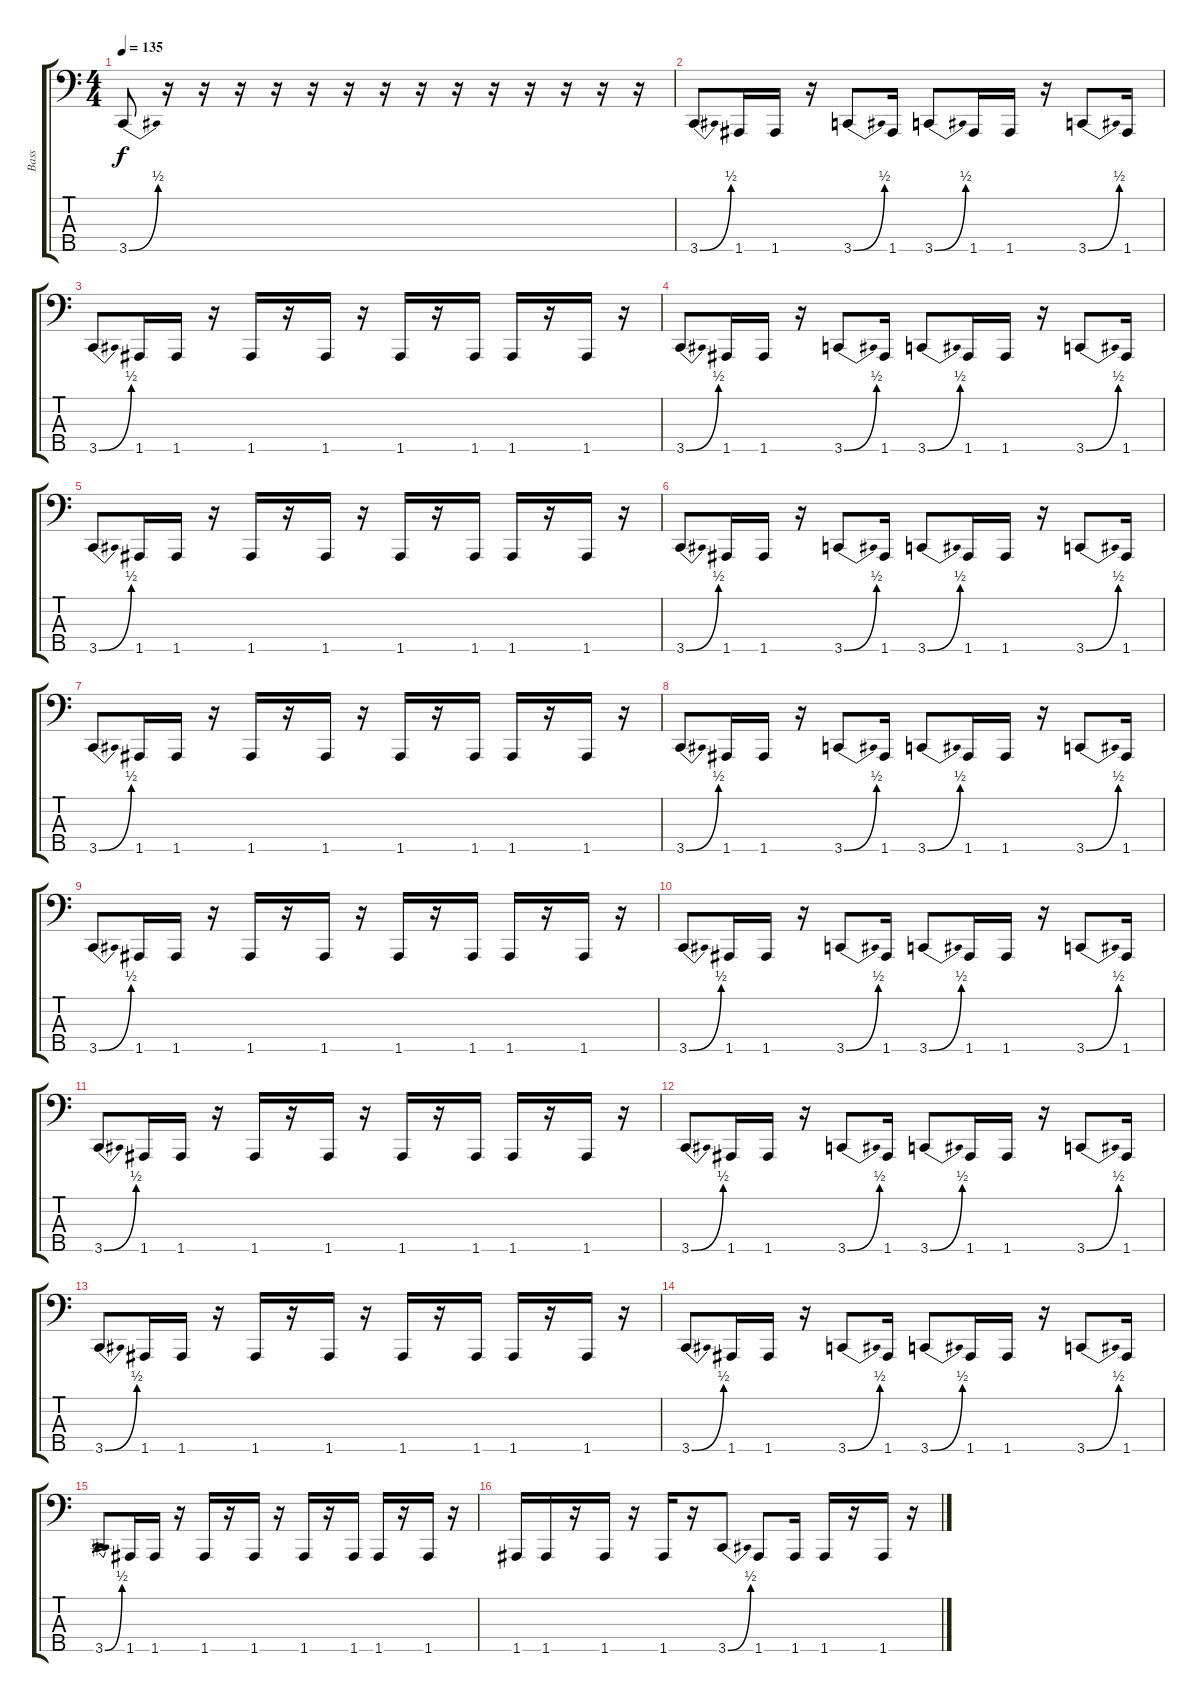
\track ("Bass" "Bass") {instrument electricbasspick}
\staff {score tabs}
\tuning (G2 D2 A1 E1 A0) {hide}
\ts (4 4)
\tempo 135
\clef f4
\ks c
3.5{be (bend 0 0 60 2)}.8{dy f} r.16 r.16 r.16 r.16 r.16 r.16 r.16 r.16 r.16 r.16 r.16 r.16 r.16 r.16 |
3.5{be (bend 0 0 60 2)}.8 1.5.16 1.5.16 r.16 3.5{be (bend 0 0 60 2)}.8 1.5.16 3.5{be (bend 0 0 60 2)}.8 1.5.16 1.5.16 r.16 3.5{be (bend 0 0 60 2)}.8 1.5.16 |
3.5{be (bend 0 0 60 2)}.8 1.5.16 1.5.16 r.16 1.5.16 r.16 1.5.16 r.16 1.5.16 r.16 1.5.16 1.5.16 r.16 1.5.16 r.16 |
3.5{be (bend 0 0 60 2)}.8 1.5.16 1.5.16 r.16 3.5{be (bend 0 0 60 2)}.8 1.5.16 3.5{be (bend 0 0 60 2)}.8 1.5.16 1.5.16 r.16 3.5{be (bend 0 0 60 2)}.8 1.5.16 |
3.5{be (bend 0 0 60 2)}.8 1.5.16 1.5.16 r.16 1.5.16 r.16 1.5.16 r.16 1.5.16 r.16 1.5.16 1.5.16 r.16 1.5.16 r.16 |
3.5{be (bend 0 0 60 2)}.8 1.5.16 1.5.16 r.16 3.5{be (bend 0 0 60 2)}.8 1.5.16 3.5{be (bend 0 0 60 2)}.8 1.5.16 1.5.16 r.16 3.5{be (bend 0 0 60 2)}.8 1.5.16 |
3.5{be (bend 0 0 60 2)}.8 1.5.16 1.5.16 r.16 1.5.16 r.16 1.5.16 r.16 1.5.16 r.16 1.5.16 1.5.16 r.16 1.5.16 r.16 |
3.5{be (bend 0 0 60 2)}.8 1.5.16 1.5.16 r.16 3.5{be (bend 0 0 60 2)}.8 1.5.16 3.5{be (bend 0 0 60 2)}.8 1.5.16 1.5.16 r.16 3.5{be (bend 0 0 60 2)}.8 1.5.16 |
3.5{be (bend 0 0 60 2)}.8 1.5.16 1.5.16 r.16 1.5.16 r.16 1.5.16 r.16 1.5.16 r.16 1.5.16 1.5.16 r.16 1.5.16 r.16 |
3.5{be (bend 0 0 60 2)}.8 1.5.16 1.5.16 r.16 3.5{be (bend 0 0 60 2)}.8 1.5.16 3.5{be (bend 0 0 60 2)}.8 1.5.16 1.5.16 r.16 3.5{be (bend 0 0 60 2)}.8 1.5.16 |
3.5{be (bend 0 0 60 2)}.8 1.5.16 1.5.16 r.16 1.5.16 r.16 1.5.16 r.16 1.5.16 r.16 1.5.16 1.5.16 r.16 1.5.16 r.16 |
3.5{be (bend 0 0 60 2)}.8 1.5.16 1.5.16 r.16 3.5{be (bend 0 0 60 2)}.8 1.5.16 3.5{be (bend 0 0 60 2)}.8 1.5.16 1.5.16 r.16 3.5{be (bend 0 0 60 2)}.8 1.5.16 |
3.5{be (bend 0 0 60 2)}.8 1.5.16 1.5.16 r.16 1.5.16 r.16 1.5.16 r.16 1.5.16 r.16 1.5.16 1.5.16 r.16 1.5.16 r.16 |
3.5{be (bend 0 0 60 2)}.8 1.5.16 1.5.16 r.16 3.5{be (bend 0 0 60 2)}.8 1.5.16 3.5{be (bend 0 0 60 2)}.8 1.5.16 1.5.16 r.16 3.5{be (bend 0 0 60 2)}.8 1.5.16 |
3.5{be (bend 0 0 60 2)}.8 1.5.16 1.5.16 r.16 1.5.16 r.16 1.5.16 r.16 1.5.16 r.16 1.5.16 1.5.16 r.16 1.5.16 r.16 |
1.5.16 1.5.16 r.16 1.5.16 r.16 1.5.16 r.16 3.5{be (bend 0 0 60 2)}.8 1.5.8 1.5.16 1.5.16 r.16 1.5.16 r.16
